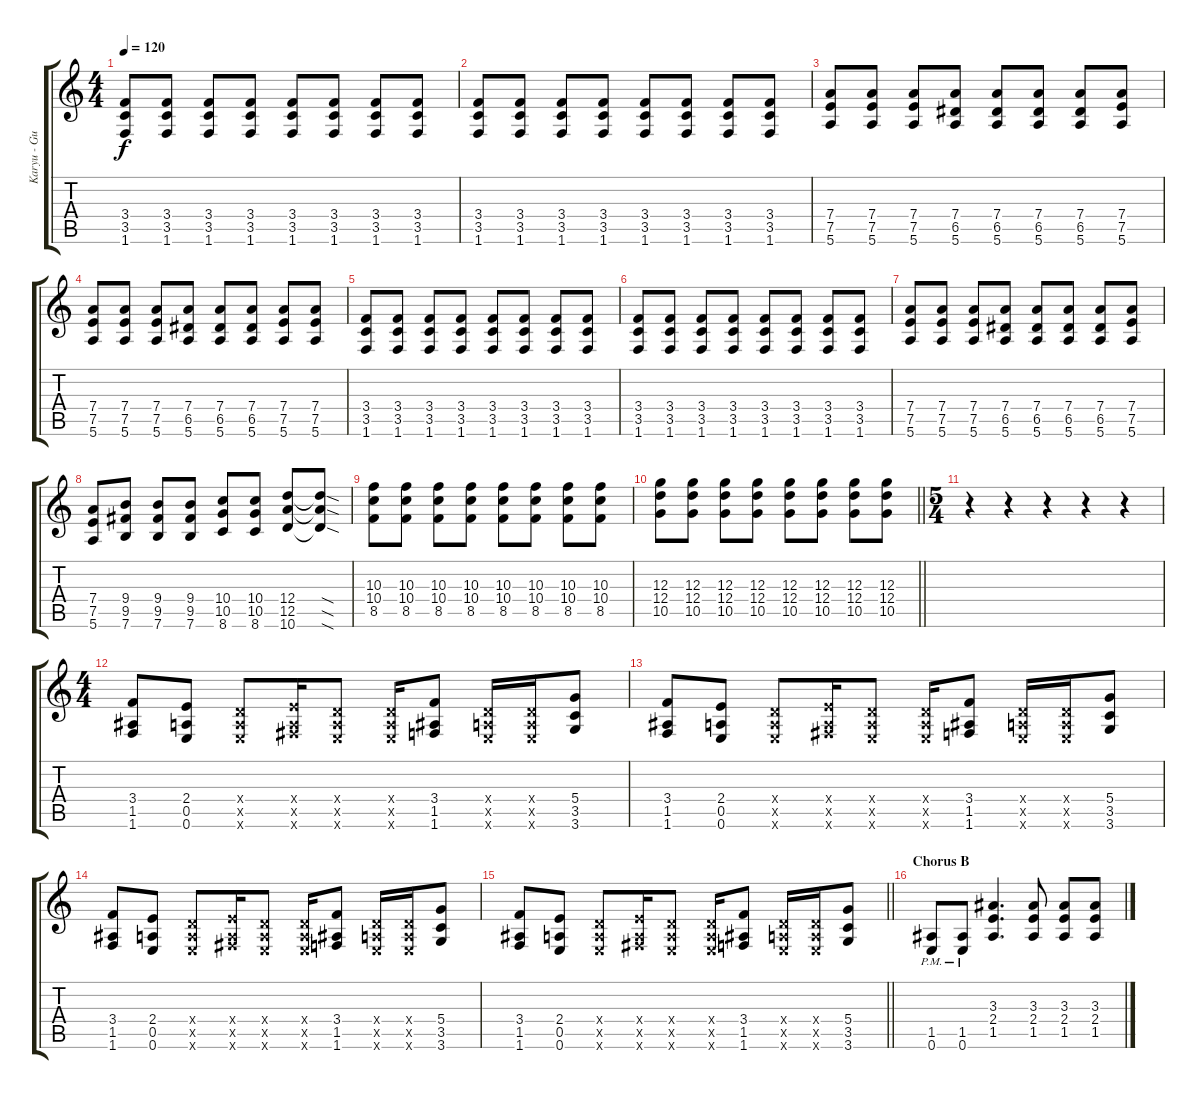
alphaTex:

\track ("Karyu - Guitar 1" "Karyu - Gu") {instrument distortionguitar}
\staff {score tabs}
\tuning (E4 B3 G3 D3 A2 E2) {hide}
\ts (4 4)
\tempo 120
\clef g2
\ks c
(3.4 3.5 1.6).8{dy f} (3.4 3.5 1.6).8 (3.4 3.5 1.6).8 (3.4 3.5 1.6).8 (3.4 3.5 1.6).8 (3.4 3.5 1.6).8 (3.4 3.5 1.6).8 (3.4 3.5 1.6).8 |
(3.4 3.5 1.6).8 (3.4 3.5 1.6).8 (3.4 3.5 1.6).8 (3.4 3.5 1.6).8 (3.4 3.5 1.6).8 (3.4 3.5 1.6).8 (3.4 3.5 1.6).8 (3.4 3.5 1.6).8 |
(7.4 7.5 5.6).8 (7.4 7.5 5.6).8 (7.4 7.5 5.6).8 (7.4 6.5 5.6).8 (7.4 6.5 5.6).8 (7.4 6.5 5.6).8 (7.4 6.5 5.6).8 (7.4 7.5 5.6).8 |
(7.4 7.5 5.6).8 (7.4 7.5 5.6).8 (7.4 7.5 5.6).8 (7.4 6.5 5.6).8 (7.4 6.5 5.6).8 (7.4 6.5 5.6).8 (7.4 7.5 5.6).8 (7.4 7.5 5.6).8 |
(3.4 3.5 1.6).8 (3.4 3.5 1.6).8 (3.4 3.5 1.6).8 (3.4 3.5 1.6).8 (3.4 3.5 1.6).8 (3.4 3.5 1.6).8 (3.4 3.5 1.6).8 (3.4 3.5 1.6).8 |
(3.4 3.5 1.6).8 (3.4 3.5 1.6).8 (3.4 3.5 1.6).8 (3.4 3.5 1.6).8 (3.4 3.5 1.6).8 (3.4 3.5 1.6).8 (3.4 3.5 1.6).8 (3.4 3.5 1.6).8 |
(7.4 7.5 5.6).8 (7.4 7.5 5.6).8 (7.4 7.5 5.6).8 (7.4 6.5 5.6).8 (7.4 6.5 5.6).8 (7.4 6.5 5.6).8 (7.4 6.5 5.6).8 (7.4 7.5 5.6).8 |
(7.4 7.5 5.6).8 (9.4 9.5 7.6).8 (9.4 9.5 7.6).8 (9.4 9.5 7.6).8 (10.4 10.5 8.6).8 (10.4 10.5 8.6).8 (12.4 12.5 10.6).8 (12.4{sod t} 12.5{sod t} 10.6{sod t}).8 |
(10.3 10.4 8.5).8 (10.3 10.4 8.5).8 (10.3 10.4 8.5).8 (10.3 10.4 8.5).8 (10.3 10.4 8.5).8 (10.3 10.4 8.5).8 (10.3 10.4 8.5).8 (10.3 10.4 8.5).8 |
\barLineRight lightlight
(12.3 12.4 10.5).8 (12.3 12.4 10.5).8 (12.3 12.4 10.5).8 (12.3 12.4 10.5).8 (12.3 12.4 10.5).8 (12.3 12.4 10.5).8 (12.3 12.4 10.5).8 (12.3 12.4 10.5).8 |
\ts (5 4)
\section ("" "")
r.4 r.4 r.4 r.4 r.4 |
\ts (4 4)
(3.4 1.5 1.6).8 (2.4 0.5 0.6).8 (0.4{x} 0.5{x} 0.6{x}).8 (2.4{x} 0.5{x} 2.6{x}).16 (0.4{x} 0.5{x} 0.6{x}).8 (0.4{x} 0.5{x} 0.6{x}).16 (3.4 1.5 1.6).8 (0.4{x} 0.5{x} 0.6{x}).16 (0.4{x} 0.5{x} 0.6{x}).16 (5.4 3.5 3.6).8 |
(3.4 1.5 1.6).8 (2.4 0.5 0.6).8 (0.4{x} 0.5{x} 0.6{x}).8 (2.4{x} 0.5{x} 2.6{x}).16 (0.4{x} 0.5{x} 0.6{x}).8 (0.4{x} 0.5{x} 0.6{x}).16 (3.4 1.5 1.6).8 (0.4{x} 0.5{x} 0.6{x}).16 (0.4{x} 0.5{x} 0.6{x}).16 (5.4 3.5 3.6).8 |
(3.4 1.5 1.6).8 (2.4 0.5 0.6).8 (0.4{x} 0.5{x} 0.6{x}).8 (2.4{x} 0.5{x} 2.6{x}).16 (0.4{x} 0.5{x} 0.6{x}).8 (0.4{x} 0.5{x} 0.6{x}).16 (3.4 1.5 1.6).8 (0.4{x} 0.5{x} 0.6{x}).16 (0.4{x} 0.5{x} 0.6{x}).16 (5.4 3.5 3.6).8 |
\barLineRight lightlight
(3.4 1.5 1.6).8 (2.4 0.5 0.6).8 (0.4{x} 0.5{x} 0.6{x}).8 (2.4{x} 0.5{x} 2.6{x}).16 (0.4{x} 0.5{x} 0.6{x}).8 (0.4{x} 0.5{x} 0.6{x}).16 (3.4 1.5 1.6).8 (0.4{x} 0.5{x} 0.6{x}).16 (0.4{x} 0.5{x} 0.6{x}).16 (5.4 3.5 3.6).8 |
\section ("" "Chorus B")
(1.5{pm} 0.6{pm}).8 (1.5{pm} 0.6{pm}).8 (3.3 2.4 1.5).4{d} (3.3 2.4 1.5).8 (3.3 2.4 1.5).8 (3.3 2.4 1.5).8
